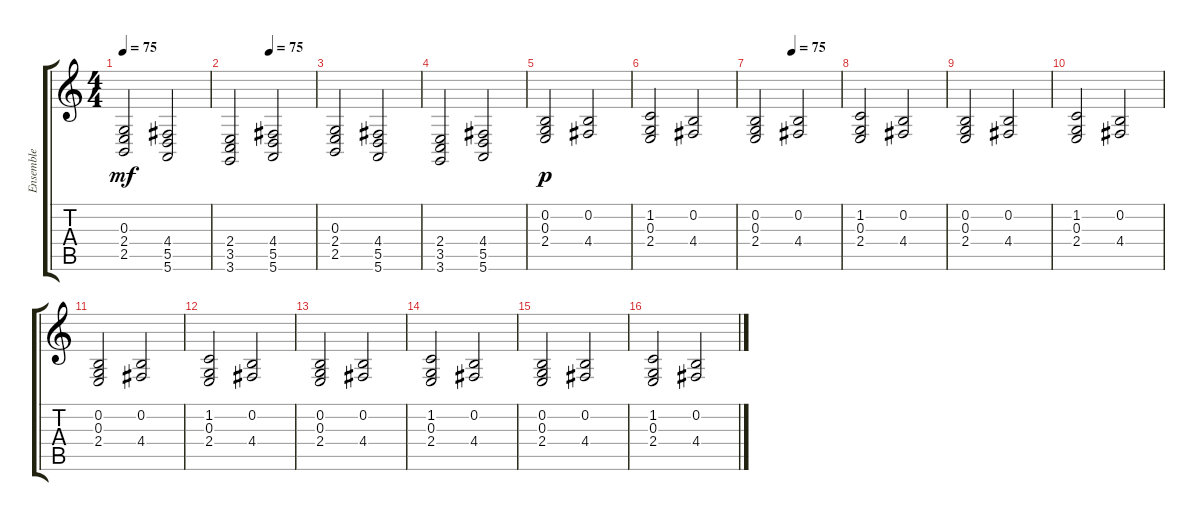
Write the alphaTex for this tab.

\track ("Ensemble" "Ensemble") {instrument stringensemble1}
\staff {score tabs}
\tuning (E4 B3 G3 D3 A2 E2) {hide}
\ts (4 4)
\tempo 75
\clef g2
\ks c
(0.3 2.4 2.5).2{dy mf} (4.4 5.5 5.6).2 |
\tempo (75 0.46875)
(2.4 3.5 3.6).2 (4.4 5.5 5.6).2 |
(0.3 2.4 2.5).2 (4.4 5.5 5.6).2 |
(2.4 3.5 3.6).2 (4.4 5.5 5.6).2 |
(0.2 0.3 2.4).2{dy p} (0.2 4.4).2 |
(1.2 0.3 2.4).2 (0.2 4.4).2 |
\tempo (75 0.4375)
(0.2 0.3 2.4).2 (0.2 4.4).2 |
(1.2 0.3 2.4).2 (0.2 4.4).2 |
(0.2 0.3 2.4).2 (0.2 4.4).2 |
(1.2 0.3 2.4).2 (0.2 4.4).2 |
(0.2 0.3 2.4).2 (0.2 4.4).2 |
(1.2 0.3 2.4).2 (0.2 4.4).2 |
(0.2 0.3 2.4).2 (0.2 4.4).2 |
(1.2 0.3 2.4).2 (0.2 4.4).2 |
(0.2 0.3 2.4).2 (0.2 4.4).2 |
(1.2 0.3 2.4).2 (0.2 4.4).2
